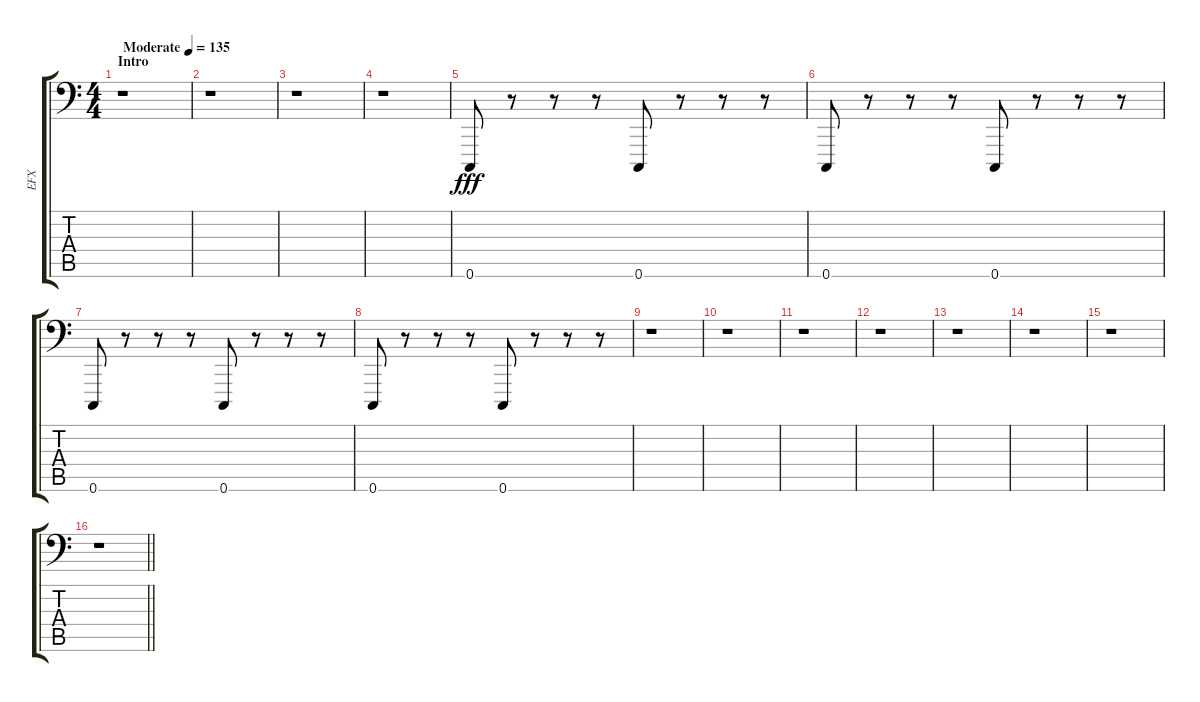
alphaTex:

\track ("EFX" "EFX") {instrument lead2sawtooth}
\staff {score tabs}
\tuning (D3 A2 F2 C2 G1 C1) {hide}
\ts (4 4)
\section ("" "Intro")
\tempo (135 "Moderate")
\clef f4
\ks c
r.1{dy fff instrument lead2sawtooth} |
r.1 |
r.1 |
r.1 |
0.6.8 r.8 r.8 r.8 0.6.8 r.8 r.8 r.8 |
0.6.8 r.8 r.8 r.8 0.6.8 r.8 r.8 r.8 |
0.6.8 r.8 r.8 r.8 0.6.8 r.8 r.8 r.8 |
0.6.8 r.8 r.8 r.8 0.6.8 r.8 r.8 r.8 |
r.1 |
r.1 |
r.1 |
r.1 |
r.1 |
r.1 |
r.1 |
\barLineRight lightlight
r.1
